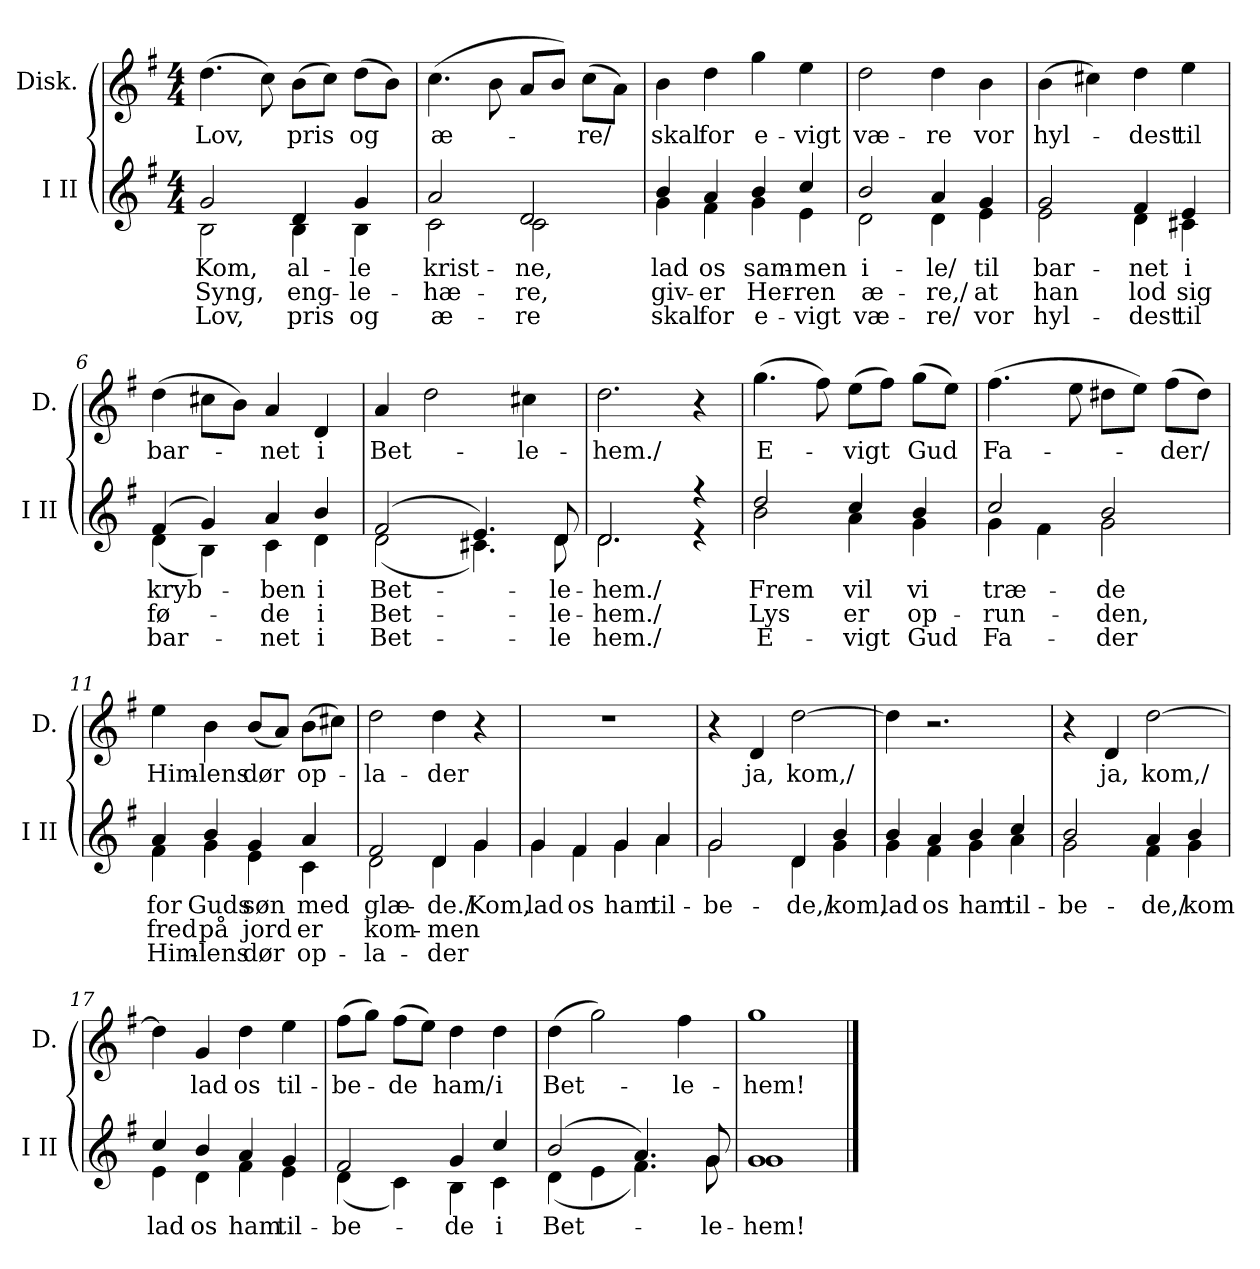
**kern	**text	**text	**text	**kern	**text
*part2	*part2	*part2	*part2	*part1	*part1
*staff2	*staff2	*staff2	*staff2	*staff1	*staff1
*I"I II	*	*	*	*I"Disk.	*
*I'I II	*	*	*	*I'D.	*
*clefG2	*	*	*	*clefG2	*
*k[f#]	*	*	*	*k[f#]	*
*M4/4	*	*	*	*M4/4	*
=1	=1	=1	=1	=1	=1
!	!LO:LY:b	!LO:LY:b	!LO:LY:b	!	!LO:LY:b
*^	*	*	*	*	*
2g/	2B\	Kom,	Syng,	Lov,	(>4.dd\	-Lov,
.	.	.	.	.	8cc\)	.
!	!	!LO:LY:b	!LO:LY:b	!LO:LY:b	!	!LO:LY:b
4d/	4B\	al-	eng-	pris	(>8b\L	pris
.	.	.	.	.	8cc\J)	.
!	!	!LO:LY:b	!LO:LY:b	!LO:LY:b	!	!LO:LY:b
4g/	4B\	-le	-le-	og	(>8dd\L	og
.	.	.	.	.	8b\J)	.
=2	=2	=2	=2	=2	=2	=2
!	!	!LO:LY:b	!LO:LY:b	!LO:LY:b	!	!LO:LY:b
2a/	2c\	krist-	-hæ-	æ-	(>4.cc\	æ-
.	.	.	.	.	8b\	.
!	!	!LO:LY:b	!LO:LY:b	!LO:LY:b	!	!
2d/	2c\	-ne,	-re,	-re	8a/L	.
.	.	.	.	.	8b/J)	.
!	!	!	!	!	!	!LO:LY:b
.	.	.	.	.	(>8cc\L	-re/
.	.	.	.	.	8a\J)	.
=3	=3	=3	=3	=3	=3	=3
!	!	!LO:LY:b	!LO:LY:b	!LO:LY:b	!	!LO:LY:b
4b/	4g\	lad	giv-	skal	4b\	skal
!	!	!LO:LY:b	!LO:LY:b	!LO:LY:b	!	!LO:LY:b
4a/	4f#\	os	-er	for	4dd\	for
!	!	!LO:LY:b	!LO:LY:b	!LO:LY:b	!	!LO:LY:b
4b/	4g\	sam-	Her-	e-	4gg\	e-
!	!	!LO:LY:b	!LO:LY:b	!LO:LY:b	!	!LO:LY:b
4cc/	4e\	-men	-ren	-vigt	4ee\	-vigt
=4	=4	=4	=4	=4	=4	=4
!	!	!LO:LY:b	!LO:LY:b	!LO:LY:b	!	!LO:LY:b
2b/	2d\	i-	æ-	væ-	2dd\	væ-
!	!	!LO:LY:b	!LO:LY:b	!LO:LY:b	!	!LO:LY:b
4a/	4d\	-le/	-re,/	-re/	4dd\	-re
!	!	!LO:LY:b	!LO:LY:b	!LO:LY:b	!	!LO:LY:b
4g/	4e\	til	at	vor	4b\	vor
=5	=5	=5	=5	=5	=5	=5
!	!	!LO:LY:b	!LO:LY:b	!LO:LY:b	!	!LO:LY:b
2g/	2e\	bar-	han	hyl-	(>4b\	hyl-
.	.	.	.	.	4cc#X\)	.
!	!	!LO:LY:b	!LO:LY:b	!LO:LY:b	!	!LO:LY:b
4f#/	4d\	-net	lod	-dest	4dd\	-dest
!	!	!LO:LY:b	!LO:LY:b	!LO:LY:b	!	!LO:LY:b
4e/	4c#X\	i	sig	til	4ee\	til
!!LO:LB:g=z
=6	=6	=6	=6	=6	=6	=6
!	!	!LO:LY:b	!LO:LY:b	!LO:LY:b	!	!LO:LY:b
(>4f#/	(<4d\	kryb-	fø-	bar-	(>4dd\	bar-
4g/)	4B\)	.	.	.	8cc#X\L	.
.	.	.	.	.	8b\J)	.
!	!	!LO:LY:b	!LO:LY:b	!LO:LY:b	!	!LO:LY:b
4a/	4c\	-ben	-de	-net	4a/	-net
!	!	!LO:LY:b	!LO:LY:b	!LO:LY:b	!	!LO:LY:b
4b/	4d\	i	i	i	4d/	i
=7	=7	=7	=7	=7	=7	=7
!	!	!LO:LY:b	!LO:LY:b	!LO:LY:b	!	!LO:LY:b
(>2f#/	(<2d\	Bet-	Bet-	Bet-	4a/	Bet-
.	.	.	.	.	2dd\	.
4.e/)	4.c#X\)	.	.	.	.	.
!	!	!	!	!	!	!LO:LY:b
.	.	.	.	.	4cc#X\	-le-
!	!	!LO:LY:b	!LO:LY:b	!LO:LY:b	!	!
8d/	8d\	-le-	-le-	-le	.	.
=8	=8	=8	=8	=8	=8	=8
!	!	!LO:LY:b	!LO:LY:b	!LO:LY:b	!	!LO:LY:b
2.d/	2.d\	-hem./	-hem./	hem./	2.dd\	-hem./
4r	4r	.	.	.	4r	.
=9	=9	=9	=9	=9	=9	=9
!	!	!LO:LY:b	!LO:LY:b	!LO:LY:b	!	!LO:LY:b
2dd/	2b\	Frem	Lys	E-	(>4.gg\	E-
.	.	.	.	.	8ff#\)	.
!	!	!LO:LY:b	!LO:LY:b	!LO:LY:b	!	!LO:LY:b
4cc/	4a\	vil	er	-vigt	(>8ee\L	-vigt
.	.	.	.	.	8ff#\J)	.
!	!	!LO:LY:b	!LO:LY:b	!LO:LY:b	!	!LO:LY:b
4b/	4g\	vi	op-	Gud	(>8gg\L	Gud
.	.	.	.	.	8ee\J)	.
=10	=10	=10	=10	=10	=10	=10
!	!	!LO:LY:b	!LO:LY:b	!LO:LY:b	!	!LO:LY:b
2cc/	4g\	træ-	-run-	Fa-	(>4.ff#\	Fa-
.	4f#\	.	.	.	.	.
.	.	.	.	.	8ee\	.
!	!	!LO:LY:b	!LO:LY:b	!LO:LY:b	!	!
2b/	2g\	-de	-den,	-der	8dd#X\L	.
.	.	.	.	.	8ee\J)	.
!	!	!	!	!	!	!LO:LY:b
.	.	.	.	.	(>8ff#\L	-der/
.	.	.	.	.	8dd#\J)	.
!!LO:LB:g=z
=11	=11	=11	=11	=11	=11	=11
!	!	!LO:LY:b	!LO:LY:b	!LO:LY:b	!	!LO:LY:b
4a/	4f#\	for	fred	Him-	4ee\	Him-
!	!	!LO:LY:b	!LO:LY:b	!LO:LY:b	!	!LO:LY:b
4b/	4g\	Guds	på	-lens	4b\	-lens
!	!	!LO:LY:b	!LO:LY:b	!LO:LY:b	!	!LO:LY:b
4g/	4e\	søn	jord	dør	(<8b/L	dør
.	.	.	.	.	8a/J)	.
!	!	!LO:LY:b	!LO:LY:b	!LO:LY:b	!	!LO:LY:b
4a/	4c\	med	er	op-	(>8b\L	op-
.	.	.	.	.	8cc#X\J)	.
=12	=12	=12	=12	=12	=12	=12
!	!	!LO:LY:b	!LO:LY:b	!LO:LY:b	!	!LO:LY:b
2f#/	2d\	glæ-	kom-	-la-	2dd\	-la-
!	!	!LO:LY:b	!LO:LY:b	!LO:LY:b	!	!LO:LY:b
4d/	4d\	-de./	-men	-der	4dd\	-der
!	!	!LO:LY:b	!	!	!	!
4g/	4g\	Kom,	.	.	4r	.
=13	=13	=13	=13	=13	=13	=13
!	!	!LO:LY:b	!	!	!	!
4g/	4g\	lad	.	.	1r	.
!	!	!LO:LY:b	!	!	!	!
4f#/	4f#\	os	.	.	.	.
!	!	!LO:LY:b	!	!	!	!
4g/	4g\	ham	.	.	.	.
!	!	!LO:LY:b	!	!	!	!
4a/	4a\	til-	.	.	.	.
=14	=14	=14	=14	=14	=14	=14
!	!	!LO:LY:b	!	!	!	!
2g/	2g\	-be-	.	.	4r	.
!	!	!	!	!	!	!LO:LY:b
.	.	.	.	.	4d/	ja,
!	!	!LO:LY:b	!	!	!	!LO:LY:b
4d/	4d\	-de,/	.	.	[2dd\	kom,/
!	!	!LO:LY:b	!	!	!	!
4b/	4g\	kom,	.	.	.	.
=15	=15	=15	=15	=15	=15	=15
!	!	!LO:LY:b	!	!	!	!
4b/	4g\	lad	.	.	4dd\]	.
!	!	!LO:LY:b	!	!	!	!
4a/	4f#\	os	.	.	2.r	.
!	!	!LO:LY:b	!	!	!	!
4b/	4g\	ham	.	.	.	.
!	!	!LO:LY:b	!	!	!	!
4cc/	4a\	til-	.	.	.	.
!!LO:LB:g=z
=16	=16	=16	=16	=16	=16	=16
!	!	!LO:LY:b	!	!	!	!
2b/	2g\	-be-	.	.	4r	.
!	!	!	!	!	!	!LO:LY:b
.	.	.	.	.	4d/	ja,
!	!	!LO:LY:b	!	!	!	!LO:LY:b
4a/	4f#\	-de,/	.	.	[2dd\	kom,/
!	!	!LO:LY:b	!	!	!	!
4b/	4g\	kom	.	.	.	.
=17	=17	=17	=17	=17	=17	=17
!	!	!LO:LY:b	!	!	!	!
4cc/	4e\	lad	.	.	4dd\]	.
!	!	!LO:LY:b	!	!	!	!LO:LY:b
4b/	4d\	os	.	.	4g/	lad
!	!	!LO:LY:b	!	!	!	!LO:LY:b
4a/	4f#\	ham	.	.	4dd\	os
!	!	!LO:LY:b	!	!	!	!LO:LY:b
4g/	4e\	til-	.	.	4ee\	til-
=18	=18	=18	=18	=18	=18	=18
!	!	!LO:LY:b	!	!	!	!LO:LY:b
2f#/	(<4d\	-be-	.	.	(>8ff#\L	-be-
.	.	.	.	.	8gg\J)	.
!	!	!	!	!	!	!LO:LY:b
.	4c\)	.	.	.	(>8ff#\L	-de
.	.	.	.	.	8ee\J)	.
!	!	!LO:LY:b	!	!	!	!LO:LY:b
4g/	4B\	-de	.	.	4dd\	ham/
!	!	!LO:LY:b	!	!	!	!LO:LY:b
4cc/	4c\	i	.	.	4dd\	i
=19	=19	=19	=19	=19	=19	=19
!	!	!LO:LY:b	!	!	!	!LO:LY:b
(>2b/	(<4d\	Bet-	.	.	(>4dd\	Bet-
.	4e\	.	.	.	2gg\)	.
4.a/)	4.f#\)	.	.	.	.	.
!	!	!	!	!	!	!LO:LY:b
.	.	.	.	.	4ff#\	-le-
!	!	!LO:LY:b	!	!	!	!
8g/	8g\	-le-	.	.	.	.
=20	=20	=20	=20	=20	=20	=20
!	!	!LO:LY:b	!	!	!	!LO:LY:b
1g	1g	-hem!	.	.	1gg	-hem!
*v	*v	*	*	*	*	*
==	==	==	==	==	==
*-	*-	*-	*-	*-	*-
